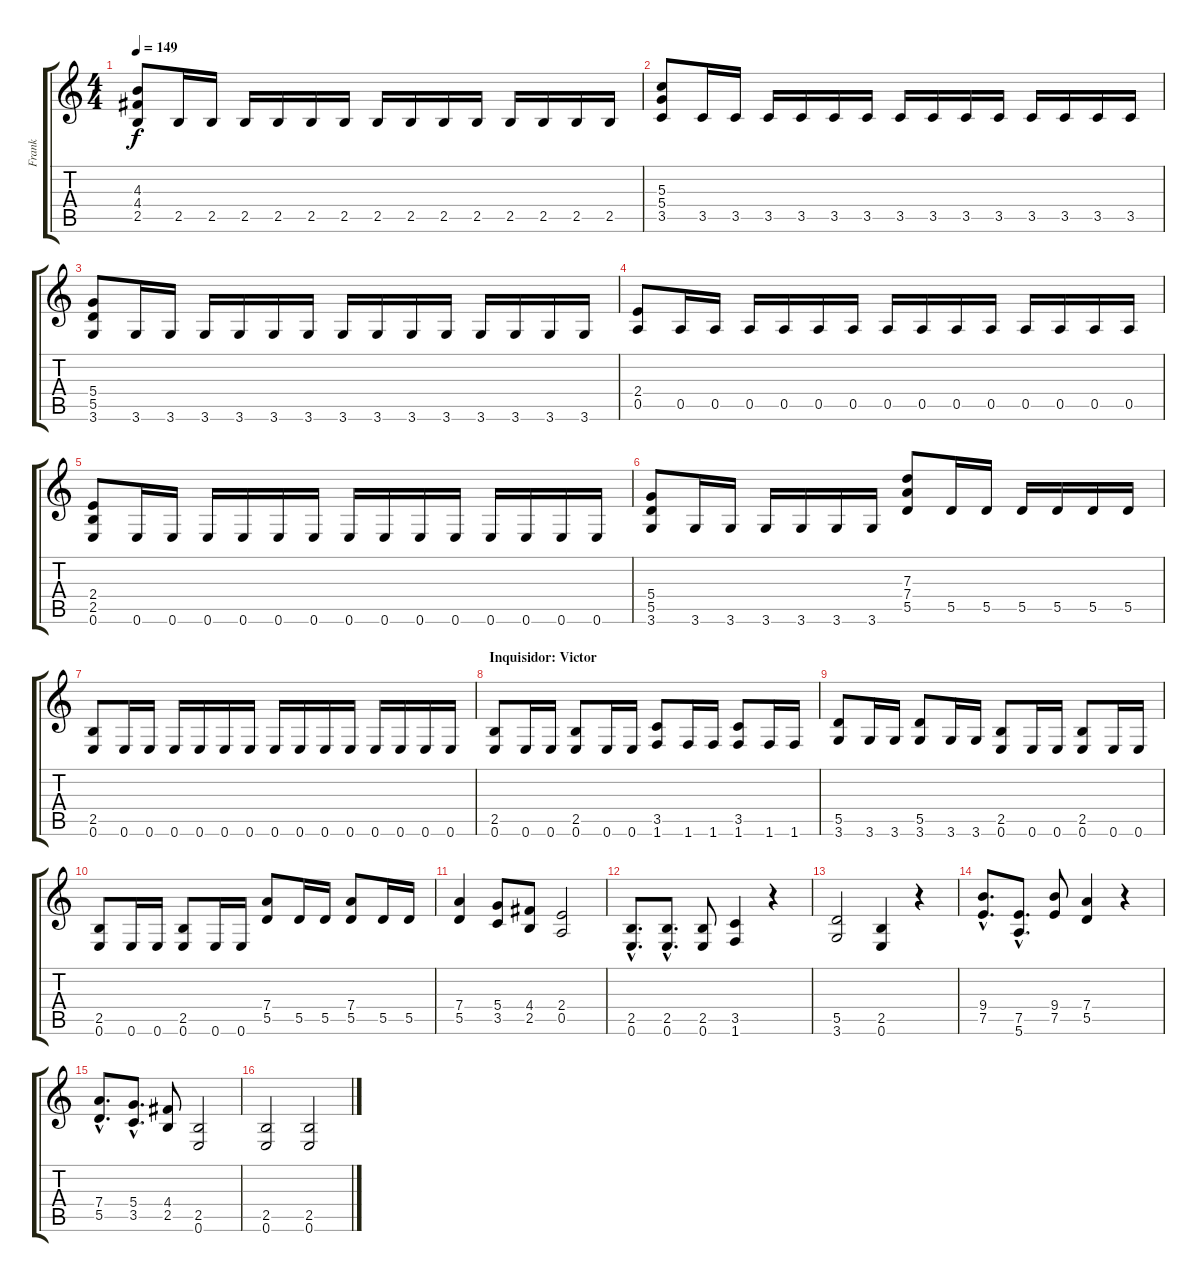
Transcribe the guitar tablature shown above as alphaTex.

\track ("Frank" "Frank") {instrument distortionguitar}
\staff {score tabs}
\tuning (E4 B3 G3 D3 A2 E2) {hide}
\ts (4 4)
\tempo 149
\clef g2
\ks c
(4.3 4.4 2.5).8{dy f} 2.5.16 2.5.16 2.5.16 2.5.16 2.5.16 2.5.16 2.5.16 2.5.16 2.5.16 2.5.16 2.5.16 2.5.16 2.5.16 2.5.16 |
(5.3 5.4 3.5).8 3.5.16 3.5.16 3.5.16 3.5.16 3.5.16 3.5.16 3.5.16 3.5.16 3.5.16 3.5.16 3.5.16 3.5.16 3.5.16 3.5.16 |
(5.4 5.5 3.6).8 3.6.16 3.6.16 3.6.16 3.6.16 3.6.16 3.6.16 3.6.16 3.6.16 3.6.16 3.6.16 3.6.16 3.6.16 3.6.16 3.6.16 |
(2.4 0.5).8 0.5.16 0.5.16 0.5.16 0.5.16 0.5.16 0.5.16 0.5.16 0.5.16 0.5.16 0.5.16 0.5.16 0.5.16 0.5.16 0.5.16 |
(2.4 2.5 0.6).8 0.6.16 0.6.16 0.6.16 0.6.16 0.6.16 0.6.16 0.6.16 0.6.16 0.6.16 0.6.16 0.6.16 0.6.16 0.6.16 0.6.16 |
(5.4 5.5 3.6).8 3.6.16 3.6.16 3.6.16 3.6.16 3.6.16 3.6.16 (7.3 7.4 5.5).8 5.5.16 5.5.16 5.5.16 5.5.16 5.5.16 5.5.16 |
(2.5 0.6).8 0.6.16 0.6.16 0.6.16 0.6.16 0.6.16 0.6.16 0.6.16 0.6.16 0.6.16 0.6.16 0.6.16 0.6.16 0.6.16 0.6.16 |
\section ("" "Inquisidor: Victor")
(2.5 0.6).8 0.6.16 0.6.16 (2.5 0.6).8 0.6.16 0.6.16 (3.5 1.6).8 1.6.16 1.6.16 (3.5 1.6).8 1.6.16 1.6.16 |
(5.5 3.6).8 3.6.16 3.6.16 (5.5 3.6).8 3.6.16 3.6.16 (2.5 0.6).8 0.6.16 0.6.16 (2.5 0.6).8 0.6.16 0.6.16 |
(2.5 0.6).8 0.6.16 0.6.16 (2.5 0.6).8 0.6.16 0.6.16 (7.4 5.5).8 5.5.16 5.5.16 (7.4 5.5).8 5.5.16 5.5.16 |
(7.4 5.5).4 (5.4 3.5).8 (4.4 2.5).8 (2.4 0.5).2 |
(2.5{hac} 0.6{hac}).8{d} (2.5{hac} 0.6{hac}).8{d} (2.5 0.6).8 (3.5 1.6).4 r.4 |
(5.5 3.6).2 (2.5 0.6).4 r.4 |
(9.4{hac} 7.5{hac}).8{d} (7.5{hac} 5.6{hac}).8{d} (9.4 7.5).8 (7.4 5.5).4 r.4 |
(7.4{hac} 5.5{hac}).8{d} (5.4{hac} 3.5{hac}).8{d} (4.4 2.5).8 (2.5 0.6).2 |
(2.5 0.6).2 (2.5 0.6).2
